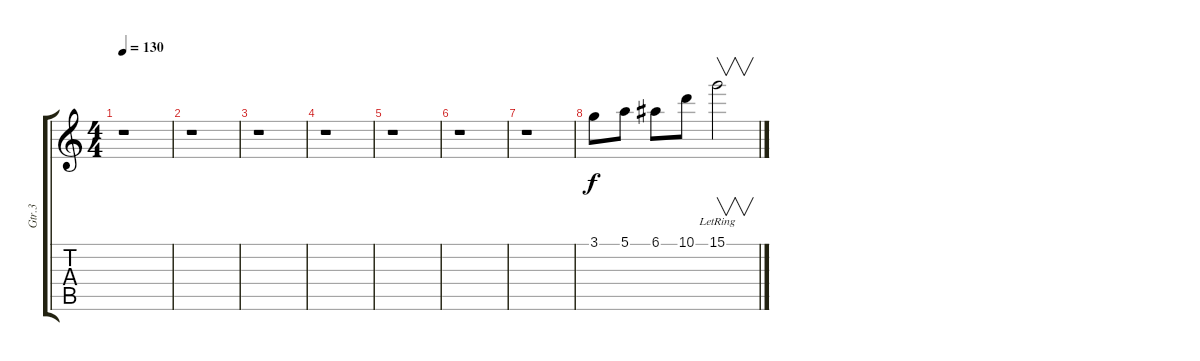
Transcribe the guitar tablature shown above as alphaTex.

\track ("Gtr.3" "Gtr.3") {instrument acousticguitarnylon}
\staff {score tabs}
\tuning (E4 B3 G3 D3 A2 E2) {hide}
\ts (4 4)
\tempo 130
\clef g2
\ks c
r.1{dy f} |
r.1 |
r.1 |
r.1 |
r.1 |
r.1 |
r.1 |
3.1.8 5.1.8 6.1.8 10.1.8 15.1{lr}.2{v}
